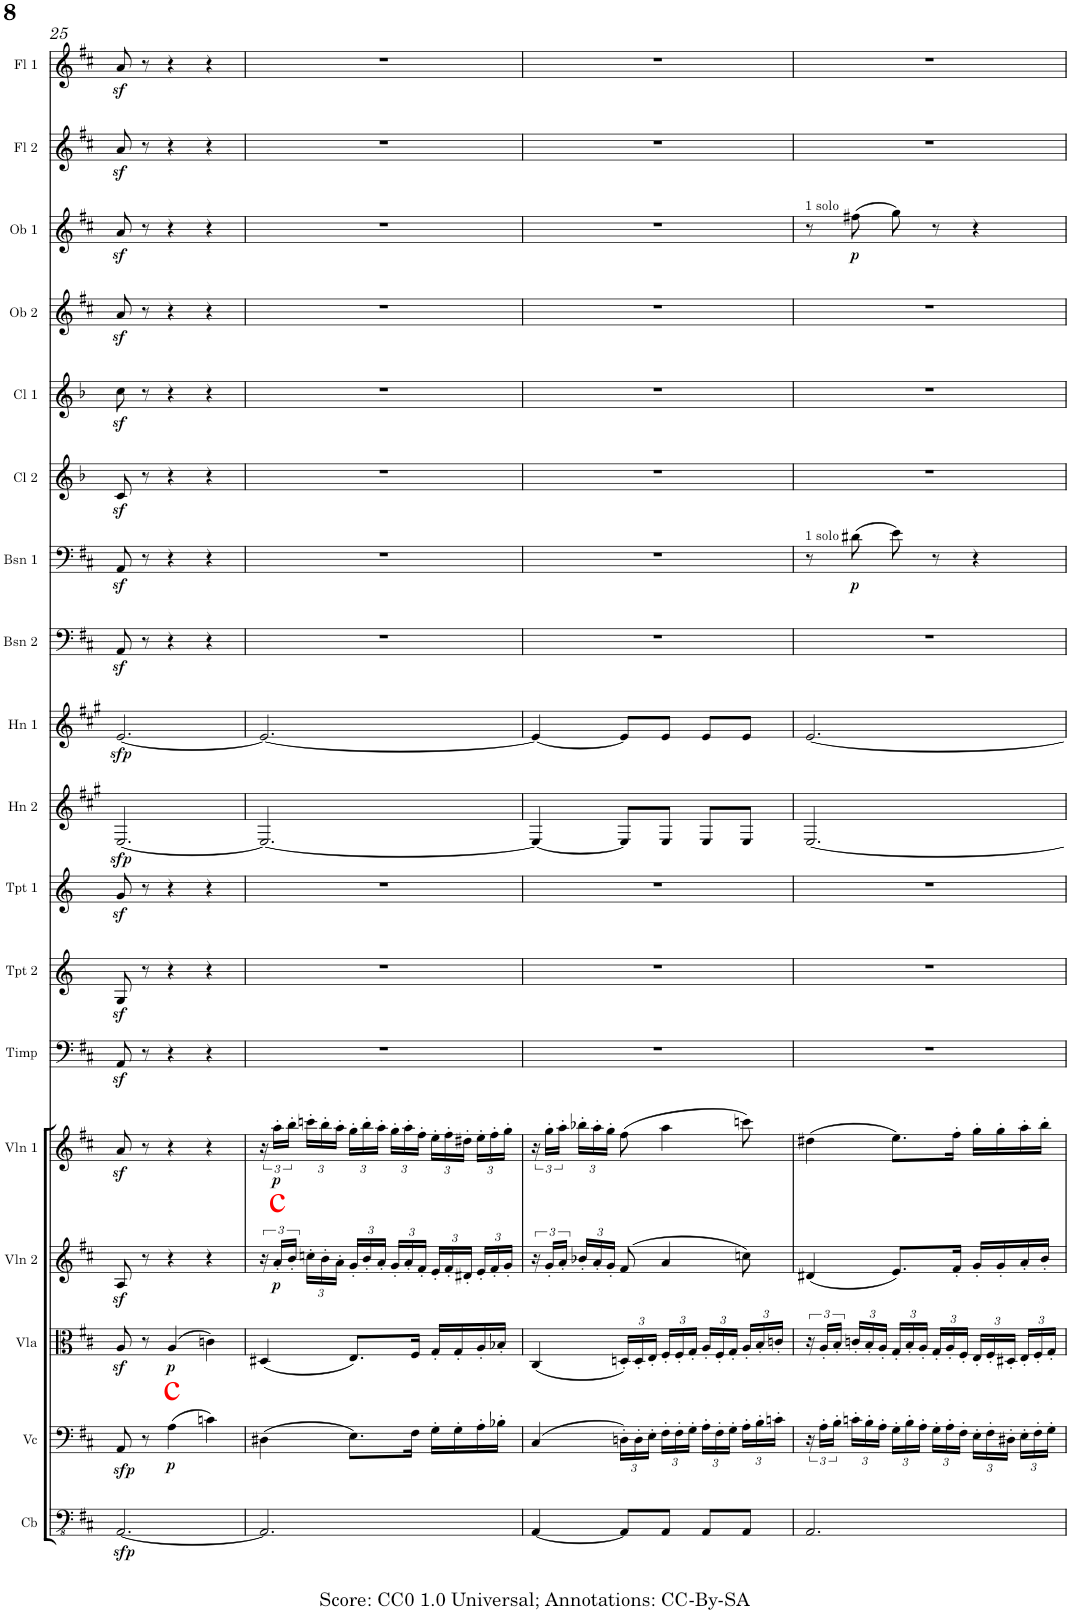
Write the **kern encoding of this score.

**kern	**dynam	**kern	**dynam	**kern	**text	**dynam	**kern	**dynam	**kern	**text	**dynam	**kern	**kern	**kern	**kern	**dynam	**kern	**dynam	**kern	**kern	**dynam	**kern	**kern	**kern	**kern	**dynam	**kern	**kern
*part18	*part18	*part17	*part17	*part16	*part16	*part16	*part15	*part15	*part14	*part14	*part14	*part13	*part12	*part11	*part10	*part10	*part9	*part9	*part8	*part7	*part7	*part6	*part5	*part4	*part3	*part3	*part2	*part1
*staff18	*staff18	*staff17	*staff17	*staff16	*staff16	*staff16	*staff15	*staff15	*staff14	*staff14	*staff14	*staff13	*staff12	*staff11	*staff10	*staff10	*staff9	*staff9	*staff8	*staff7	*staff7	*staff6	*staff5	*staff4	*staff3	*staff3	*staff2	*staff1
*I"Contrabass	*	*I"Violoncello	*	*I"Viola	*	*	*I"Violins 2	*	*I"Violins 1	*	*	*I"Timpani	*I"D Trumpet 2	*I"D Trumpet 1	*I"F Horn 2 (orig.  D)	*	*I"F Horn 1 (orig.  D)	*	*I"Bassoon 2	*I"Bassoon 1	*	*I"A Clarinet 2	*I"A Clarinet 1	*I"Oboe 2	*I"Oboe 1	*	*I"Flute 2	*I"Flute 1
*I'Cb	*	*I'Vc	*	*I'Vla	*	*	*I'Vln 2	*	*I'Vln 1	*	*	*I'Timp	*I'Tpt 2	*I'Tpt 1	*I'Hn 2	*	*I'Hn 1	*	*I'Bsn 2	*I'Bsn 1	*	*I'Cl 2	*I'Cl 1	*I'Ob 2	*I'Ob 1	*	*I'Fl 2	*I'Fl 1
!!LO:PB:g=z
*clefFv4	*	*clefF4	*	*clefC3	*	*	*clefG2	*	*clefG2	*	*	*clefF4	*clefG2	*clefG2	*clefG2	*	*clefG2	*	*clefF4	*clefF4	*	*clefG2	*clefG2	*clefG2	*clefG2	*	*clefG2	*clefG2
*	*	*	*	*	*	*	*	*	*	*	*	*	*Trd-1c-2	*Trd-1c-2	*Trd4c7	*	*Trd4c7	*	*	*	*	*Trd2c3	*Trd2c3	*	*	*	*	*
*k[f#c#]	*	*k[f#c#]	*	*k[f#c#]	*	*	*k[f#c#]	*	*k[f#c#]	*	*	*k[f#c#]	*k[]	*k[]	*k[f#c#g#]	*	*k[f#c#g#]	*	*k[f#c#]	*k[f#c#]	*	*k[b-]	*k[b-]	*k[f#c#]	*k[f#c#]	*	*k[f#c#]	*k[f#c#]
*M3/4	*	*M3/4	*	*M3/4	*	*	*M3/4	*	*M3/4	*	*	*M3/4	*M3/4	*M3/4	*M3/4	*	*M3/4	*	*M3/4	*M3/4	*	*M3/4	*M3/4	*M3/4	*M3/4	*	*M3/4	*M3/4
=25	=25	=25	=25	=25	=25	=25	=25	=25	=25	=25	=25	=25	=25	=25	=25	=25	=25	=25	=25	=25	=25	=25	=25	=25	=25	=25	=25	=25
!	!LO:DY:b	!	!LO:DY:b	!	!	!	!	!	!	!	!	!	!	!	!	!LO:DY:b	!	!LO:DY:b	!	!	!	!	!	!	!	!	!	!
[2.AAA/	sfp	8AA/	sfp	8Az</	.	.	8Az</	.	8az</	.	.	8AAz</	8Gz</	8gz</	[2.E/	sfp	[2.e/	sfp	8AAz</	8AAz</	.	8cz</	8ccz<\	8az</	8az</	.	8az</	8az</
.	.	8r	.	8r	.	.	8r	.	8r	.	.	8r	8r	8r	.	.	.	.	8r	8r	.	8r	8r	8r	8r	.	8r	8r
!	!	!	!LO:DY:b	!	!LO:LY:b:color=#FF0000	!LO:DY:b	!	!	!	!	!	!	!	!	!	!	!	!	!	!	!	!	!	!	!	!	!	!
.	.	(4A\	p	(4A/	c	p	4r	.	4r	.	.	4r	4r	4r	.	.	.	.	4r	4r	.	4r	4r	4r	4r	.	4r	4r
.	.	4cn\)	.	4cn\)	.	.	4r	.	4r	.	.	4r	4r	4r	.	.	.	.	4r	4r	.	4r	4r	4r	4r	.	4r	4r
=26	=26	=26	=26	=26	=26	=26	=26	=26	=26	=26	=26	=26	=26	=26	=26	=26	=26	=26	=26	=26	=26	=26	=26	=26	=26	=26	=26	=26
2.AAA/]	.	(4D#X\	.	(4D#X/	.	.	24r	.	24r	.	.	2.r	2.r	2.r	2.E/_	.	2.e/_	.	2.r	2.r	.	2.r	2.r	2.r	2.r	.	2.r	2.r
!	!	!	!	!	!	!	!	!LO:DY:b	!	!LO:LY:b:color=#FF0000	!LO:DY:b	!	!	!	!	!	!	!	!	!	!	!	!	!	!	!	!	!
.	.	.	.	.	.	.	24a'/LL	p	24aa'\LL	c	p	.	.	.	.	.	.	.	.	.	.	.	.	.	.	.	.	.
.	.	.	.	.	.	.	24b'/JJ	.	24bb'\JJ	.	.	.	.	.	.	.	.	.	.	.	.	.	.	.	.	.	.	.
*	*	*	*	*	*	*	*Xbrackettup	*	*Xbrackettup	*	*	*	*	*	*	*	*	*	*	*	*	*	*	*	*	*	*	*
.	.	.	.	.	.	.	24ccn'\LL	.	24cccn'\LL	.	.	.	.	.	.	.	.	.	.	.	.	.	.	.	.	.	.	.
.	.	.	.	.	.	.	24b'\	.	24bb'\	.	.	.	.	.	.	.	.	.	.	.	.	.	.	.	.	.	.	.
.	.	.	.	.	.	.	24a'\JJ	.	24aa'\JJ	.	.	.	.	.	.	.	.	.	.	.	.	.	.	.	.	.	.	.
.	.	8.E\L)	.	8.E/L)	.	.	24g'/LL	.	24gg'\LL	.	.	.	.	.	.	.	.	.	.	.	.	.	.	.	.	.	.	.
.	.	.	.	.	.	.	24b'/	.	24bb'\	.	.	.	.	.	.	.	.	.	.	.	.	.	.	.	.	.	.	.
.	.	.	.	.	.	.	24a'/JJ	.	24aa'\JJ	.	.	.	.	.	.	.	.	.	.	.	.	.	.	.	.	.	.	.
.	.	.	.	.	.	.	24g'/LL	.	24gg'\LL	.	.	.	.	.	.	.	.	.	.	.	.	.	.	.	.	.	.	.
.	.	.	.	.	.	.	24a'/	.	24aa'\	.	.	.	.	.	.	.	.	.	.	.	.	.	.	.	.	.	.	.
.	.	16F#\Jk	.	16F#/Jk	.	.	.	.	.	.	.	.	.	.	.	.	.	.	.	.	.	.	.	.	.	.	.	.
.	.	.	.	.	.	.	24f#'/JJ	.	24ff#'\JJ	.	.	.	.	.	.	.	.	.	.	.	.	.	.	.	.	.	.	.
.	.	16G'\LL	.	16G'/LL	.	.	24e'/LL	.	24ee'\LL	.	.	.	.	.	.	.	.	.	.	.	.	.	.	.	.	.	.	.
.	.	.	.	.	.	.	24f#'/	.	24ff#'\	.	.	.	.	.	.	.	.	.	.	.	.	.	.	.	.	.	.	.
.	.	16G'\	.	16G'/	.	.	.	.	.	.	.	.	.	.	.	.	.	.	.	.	.	.	.	.	.	.	.	.
.	.	.	.	.	.	.	24d#X'/JJ	.	24dd#X'\JJ	.	.	.	.	.	.	.	.	.	.	.	.	.	.	.	.	.	.	.
.	.	16A'\	.	16A'/	.	.	24e'/LL	.	24ee'\LL	.	.	.	.	.	.	.	.	.	.	.	.	.	.	.	.	.	.	.
.	.	.	.	.	.	.	24f#'/	.	24ff#'\	.	.	.	.	.	.	.	.	.	.	.	.	.	.	.	.	.	.	.
.	.	16B-X'\JJ	.	16B-X'/JJ	.	.	.	.	.	.	.	.	.	.	.	.	.	.	.	.	.	.	.	.	.	.	.	.
.	.	.	.	.	.	.	24g'/JJ	.	24gg'\JJ	.	.	.	.	.	.	.	.	.	.	.	.	.	.	.	.	.	.	.
=27	=27	=27	=27	=27	=27	=27	=27	=27	=27	=27	=27	=27	=27	=27	=27	=27	=27	=27	=27	=27	=27	=27	=27	=27	=27	=27	=27	=27
*	*	*	*	*	*	*	*brackettup	*	*brackettup	*	*	*	*	*	*	*	*	*	*	*	*	*	*	*	*	*	*	*
[4AAA/	.	(4C#/	.	(4C#/	.	.	24r	.	24r	.	.	2.r	2.r	2.r	4E/_	.	4e/_	.	2.r	2.r	.	2.r	2.r	2.r	2.r	.	2.r	2.r
.	.	.	.	.	.	.	24g'/LL	.	24gg'\LL	.	.	.	.	.	.	.	.	.	.	.	.	.	.	.	.	.	.	.
.	.	.	.	.	.	.	24a'/JJ	.	24aa'\JJ	.	.	.	.	.	.	.	.	.	.	.	.	.	.	.	.	.	.	.
*	*	*	*	*	*	*	*Xbrackettup	*	*Xbrackettup	*	*	*	*	*	*	*	*	*	*	*	*	*	*	*	*	*	*	*
.	.	.	.	.	.	.	24b-X'/LL	.	24bb-X'\LL	.	.	.	.	.	.	.	.	.	.	.	.	.	.	.	.	.	.	.
.	.	.	.	.	.	.	24a'/	.	24aa'\	.	.	.	.	.	.	.	.	.	.	.	.	.	.	.	.	.	.	.
.	.	.	.	.	.	.	24g'/JJ	.	24gg'\JJ	.	.	.	.	.	.	.	.	.	.	.	.	.	.	.	.	.	.	.
*	*	*Xbrackettup	*	*Xbrackettup	*	*	*	*	*	*	*	*	*	*	*	*	*	*	*	*	*	*	*	*	*	*	*	*
8AAA/L]	.	24Dn'\LL)	.	24Dn'/LL)	.	.	(8f#/	.	(8ff#\	.	.	.	.	.	8E/L]	.	8e/L]	.	.	.	.	.	.	.	.	.	.	.
.	.	24D'\	.	24D'/	.	.	.	.	.	.	.	.	.	.	.	.	.	.	.	.	.	.	.	.	.	.	.	.
.	.	24E'\JJ	.	24E'/JJ	.	.	.	.	.	.	.	.	.	.	.	.	.	.	.	.	.	.	.	.	.	.	.	.
8AAA/J	.	24F#'\LL	.	24F#'/LL	.	.	4a/	.	4aa\	.	.	.	.	.	8E/J	.	8e/J	.	.	.	.	.	.	.	.	.	.	.
.	.	24F#'\	.	24F#'/	.	.	.	.	.	.	.	.	.	.	.	.	.	.	.	.	.	.	.	.	.	.	.	.
.	.	24G'\JJ	.	24G'/JJ	.	.	.	.	.	.	.	.	.	.	.	.	.	.	.	.	.	.	.	.	.	.	.	.
8AAA/L	.	24A'\LL	.	24A'/LL	.	.	.	.	.	.	.	.	.	.	8E/L	.	8e/L	.	.	.	.	.	.	.	.	.	.	.
.	.	24F#'\	.	24F#'/	.	.	.	.	.	.	.	.	.	.	.	.	.	.	.	.	.	.	.	.	.	.	.	.
.	.	24G'\JJ	.	24G'/JJ	.	.	.	.	.	.	.	.	.	.	.	.	.	.	.	.	.	.	.	.	.	.	.	.
8AAA/J	.	24A'\LL	.	24A'/LL	.	.	8ccn\)	.	8cccn\)	.	.	.	.	.	8E/J	.	8e/J	.	.	.	.	.	.	.	.	.	.	.
.	.	24B'\	.	24B'/	.	.	.	.	.	.	.	.	.	.	.	.	.	.	.	.	.	.	.	.	.	.	.	.
.	.	24cn'\JJ	.	24cn'/JJ	.	.	.	.	.	.	.	.	.	.	.	.	.	.	.	.	.	.	.	.	.	.	.	.
=28	=28	=28	=28	=28	=28	=28	=28	=28	=28	=28	=28	=28	=28	=28	=28	=28	=28	=28	=28	=28	=28	=28	=28	=28	=28	=28	=28	=28
*	*	*brackettup	*	*brackettup	*	*	*	*	*	*	*	*	*	*	*	*	*	*	*	*	*	*	*	*	*	*	*	*
!	!	!	!	!	!	!	!	!	!	!	!	!	!	!	!	!	!	!	!	!	!	!	!	!	!LO:TX:a:t=1 solo	!	!	!
!	!	!	!	!	!	!	!	!	!	!	!	!	!	!	!	!	!	!	!	!LO:TX:a:t=1 solo	!	!	!	!	!	!	!	!
2.AAA/	.	24r	.	24r	.	.	(4d#X/	.	(4dd#X\	.	.	2.r	2.r	2.r	[2.E/	.	[2.e/	.	2.r	8r	.	2.r	2.r	2.r	8r	.	2.r	2.r
.	.	24A'\LL	.	24A'/LL	.	.	.	.	.	.	.	.	.	.	.	.	.	.	.	.	.	.	.	.	.	.	.	.
.	.	24B'\JJ	.	24B'/JJ	.	.	.	.	.	.	.	.	.	.	.	.	.	.	.	.	.	.	.	.	.	.	.	.
*	*	*Xbrackettup	*	*Xbrackettup	*	*	*	*	*	*	*	*	*	*	*	*	*	*	*	*	*	*	*	*	*	*	*	*
!	!	!	!	!	!	!	!	!	!	!	!	!	!	!	!	!	!	!	!	!	!LO:DY:b	!	!	!	!	!LO:DY:b	!	!
.	.	24cn'\LL	.	24cn'/LL	.	.	.	.	.	.	.	.	.	.	.	.	.	.	.	(8d#X\	p	.	.	.	(8ff#X\	p	.	.
.	.	24B'\	.	24B'/	.	.	.	.	.	.	.	.	.	.	.	.	.	.	.	.	.	.	.	.	.	.	.	.
.	.	24A'\JJ	.	24A'/JJ	.	.	.	.	.	.	.	.	.	.	.	.	.	.	.	.	.	.	.	.	.	.	.	.
.	.	24G'\LL	.	24G'/LL	.	.	8.e/L)	.	8.ee\L)	.	.	.	.	.	.	.	.	.	.	8e\)	.	.	.	.	8gg\)	.	.	.
.	.	24B'\	.	24B'/	.	.	.	.	.	.	.	.	.	.	.	.	.	.	.	.	.	.	.	.	.	.	.	.
.	.	24A'\JJ	.	24A'/JJ	.	.	.	.	.	.	.	.	.	.	.	.	.	.	.	.	.	.	.	.	.	.	.	.
.	.	24G'\LL	.	24G'/LL	.	.	.	.	.	.	.	.	.	.	.	.	.	.	.	8r	.	.	.	.	8r	.	.	.
.	.	24A'\	.	24A'/	.	.	.	.	.	.	.	.	.	.	.	.	.	.	.	.	.	.	.	.	.	.	.	.
.	.	.	.	.	.	.	16f#'/Jk	.	16ff#'\Jk	.	.	.	.	.	.	.	.	.	.	.	.	.	.	.	.	.	.	.
.	.	24F#'\JJ	.	24F#'/JJ	.	.	.	.	.	.	.	.	.	.	.	.	.	.	.	.	.	.	.	.	.	.	.	.
.	.	24E'\LL	.	24E'/LL	.	.	16g'/LL	.	16gg'\LL	.	.	.	.	.	.	.	.	.	.	4r	.	.	.	.	4r	.	.	.
.	.	24F#'\	.	24F#'/	.	.	.	.	.	.	.	.	.	.	.	.	.	.	.	.	.	.	.	.	.	.	.	.
.	.	.	.	.	.	.	16g'/	.	16gg'\	.	.	.	.	.	.	.	.	.	.	.	.	.	.	.	.	.	.	.
.	.	24D#X'\JJ	.	24D#X'/JJ	.	.	.	.	.	.	.	.	.	.	.	.	.	.	.	.	.	.	.	.	.	.	.	.
.	.	24E'\LL	.	24E'/LL	.	.	16a'/	.	16aa'\	.	.	.	.	.	.	.	.	.	.	.	.	.	.	.	.	.	.	.
.	.	24F#'\	.	24F#'/	.	.	.	.	.	.	.	.	.	.	.	.	.	.	.	.	.	.	.	.	.	.	.	.
.	.	.	.	.	.	.	16b'/JJ	.	16bb'\JJ	.	.	.	.	.	.	.	.	.	.	.	.	.	.	.	.	.	.	.
.	.	24G'\JJ	.	24G'/JJ	.	.	.	.	.	.	.	.	.	.	.	.	.	.	.	.	.	.	.	.	.	.	.	.
=	=	=	=	=	=	=	=	=	=	=	=	=	=	=	=	=	=	=	=	=	=	=	=	=	=	=	=	=
*-	*-	*-	*-	*-	*-	*-	*-	*-	*-	*-	*-	*-	*-	*-	*-	*-	*-	*-	*-	*-	*-	*-	*-	*-	*-	*-	*-	*-
